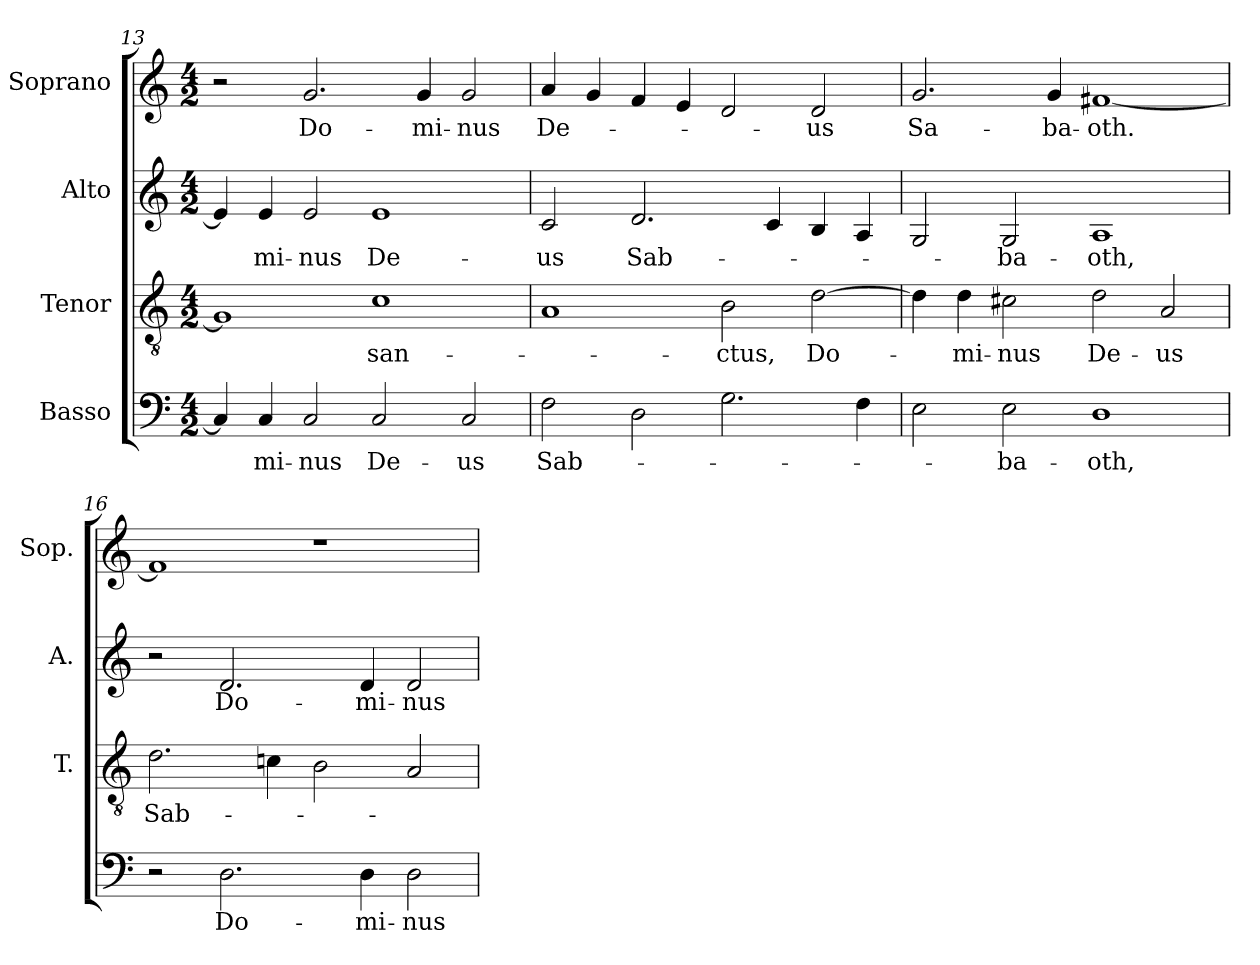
**kern	**text	**kern	**text	**kern	**text	**kern	**text
*part4	*part4	*part3	*part3	*part2	*part2	*part1	*part1
*staff4	*staff4	*staff3	*staff3	*staff2	*staff2	*staff1	*staff1
*I"Basso	*	*I"Tenor	*	*I"Alto	*	*I"Soprano	*
*	*	*I'T.	*	*I'A.	*	*I'Sop.	*
*clefF4	*	*clefGv2	*	*clefG2	*	*clefG2	*
*	*	*ITrd7c12	*	*	*	*	*
*k[]	*	*k[]	*	*k[]	*	*k[]	*
*C:	*	*C:	*	*C:	*	*C:	*
*M4/2	*	*M4/2	*	*M4/2	*	*M4/2	*
=13	=13	=13	=13	=13	=13	=13	=13
4Ci/]	.	1GGi]	.	4ei/]	.	2r	.
!	!LO:LY:b:color=#000000	!	!	!	!	!	!
!	!	!	!	!	!LO:LY:b:color=#000000	!	!
4Ci/	-mi-	.	.	4ei/	-mi-	.	.
!	!LO:LY:b:color=#000000	!	!	!	!	!	!
!	!	!	!	!	!LO:LY:b:color=#000000	!	!
!	!	!	!	!	!	!	!LO:LY:b:color=#000000
2Ci/	-nus	.	.	2ei/	-nus	2.gi/	Do-
!	!LO:LY:b:color=#000000	!	!	!	!	!	!
!	!	!	!LO:LY:b:color=#000000	!	!	!	!
!	!	!	!	!	!LO:LY:b:color=#000000	!	!
2Ci/	De-	1Ci	san-	1ei	De-	.	.
!	!	!	!	!	!	!	!LO:LY:b:color=#000000
.	.	.	.	.	.	4gi/	-mi-
!	!LO:LY:b:color=#000000	!	!	!	!	!	!
!	!	!	!	!	!	!	!LO:LY:b:color=#000000
2Ci/	-us	.	.	.	.	2gi/	-nus
=14	=14	=14	=14	=14	=14	=14	=14
!	!LO:LY:b:color=#000000	!	!	!	!	!	!
!	!	!	!	!	!LO:LY:b:color=#000000	!	!
!	!	!	!	!	!	!	!LO:LY:b:color=#000000
2Fi\	Sab-	1AAi	.	2ci/	-us	4ai/	De-
.	.	.	.	.	.	4gi/	.
!	!	!	!	!	!LO:LY:b:color=#000000	!	!
2Di\	.	.	.	2.di/	Sab-	4fi/	.
.	.	.	.	.	.	4ei/	.
!	!	!	!LO:LY:b:color=#000000	!	!	!	!
2.Gi\	.	2BBi\	-ctus,	.	.	2di/	.
.	.	.	.	4ci/	.	.	.
!	!	!	!LO:LY:b:color=#000000	!	!	!	!
!	!	!	!	!	!	!	!LO:LY:b:color=#000000
.	.	[2Di\	Do-	4Bi/	.	2di/	-us
4Fi\	.	.	.	4Ai/	.	.	.
=15	=15	=15	=15	=15	=15	=15	=15
!	!	!	!	!	!	!	!LO:LY:b:color=#000000
2Ei\	.	4Di\]	.	2Gi/	.	2.gi/	Sa-
!	!	!	!LO:LY:b:color=#000000	!	!	!	!
.	.	4Di\	-mi-	.	.	.	.
!	!LO:LY:b:color=#000000	!	!	!	!	!	!
!	!	!	!LO:LY:b:color=#000000	!	!	!	!
!	!	!	!	!	!LO:LY:b:color=#000000	!	!
2Ei\	-ba-	2C#Xi\	-nus	2Gi/	-ba-	.	.
!	!	!	!	!	!	!	!LO:LY:b:color=#000000
.	.	.	.	.	.	4gi/	-ba-
!	!LO:LY:b:color=#000000	!	!	!	!	!	!
!	!	!	!LO:LY:b:color=#000000	!	!	!	!
!	!	!	!	!	!LO:LY:b:color=#000000	!	!
!	!	!	!	!	!	!	!LO:LY:b:color=#000000
1Di	-oth,	2Di\	De-	1Ai	-oth,	[1f#Xi	-oth.
!	!	!	!LO:LY:b:color=#000000	!	!	!	!
.	.	2AAi/	-us	.	.	.	.
=16	=16	=16	=16	=16	=16	=16	=16
!	!	!	!LO:LY:b:color=#000000	!	!	!	!
2r	.	2.Di\	Sab-	2r	.	1f#i]	.
!	!LO:LY:b:color=#000000	!	!	!	!	!	!
!	!	!	!	!	!LO:LY:b:color=#000000	!	!
2.Di\	Do-	.	.	2.di/	Do-	.	.
.	.	4Cni\	.	.	.	.	.
.	.	2BBi\	.	.	.	1r	.
!	!LO:LY:b:color=#000000	!	!	!	!	!	!
!	!	!	!	!	!LO:LY:b:color=#000000	!	!
4Di\	-mi-	.	.	4di/	-mi-	.	.
!	!LO:LY:b:color=#000000	!	!	!	!	!	!
!	!	!	!	!	!LO:LY:b:color=#000000	!	!
2Di\	-nus	2AAi/	.	2di/	-nus	.	.
=	=	=	=	=	=	=	=
*-	*-	*-	*-	*-	*-	*-	*-
